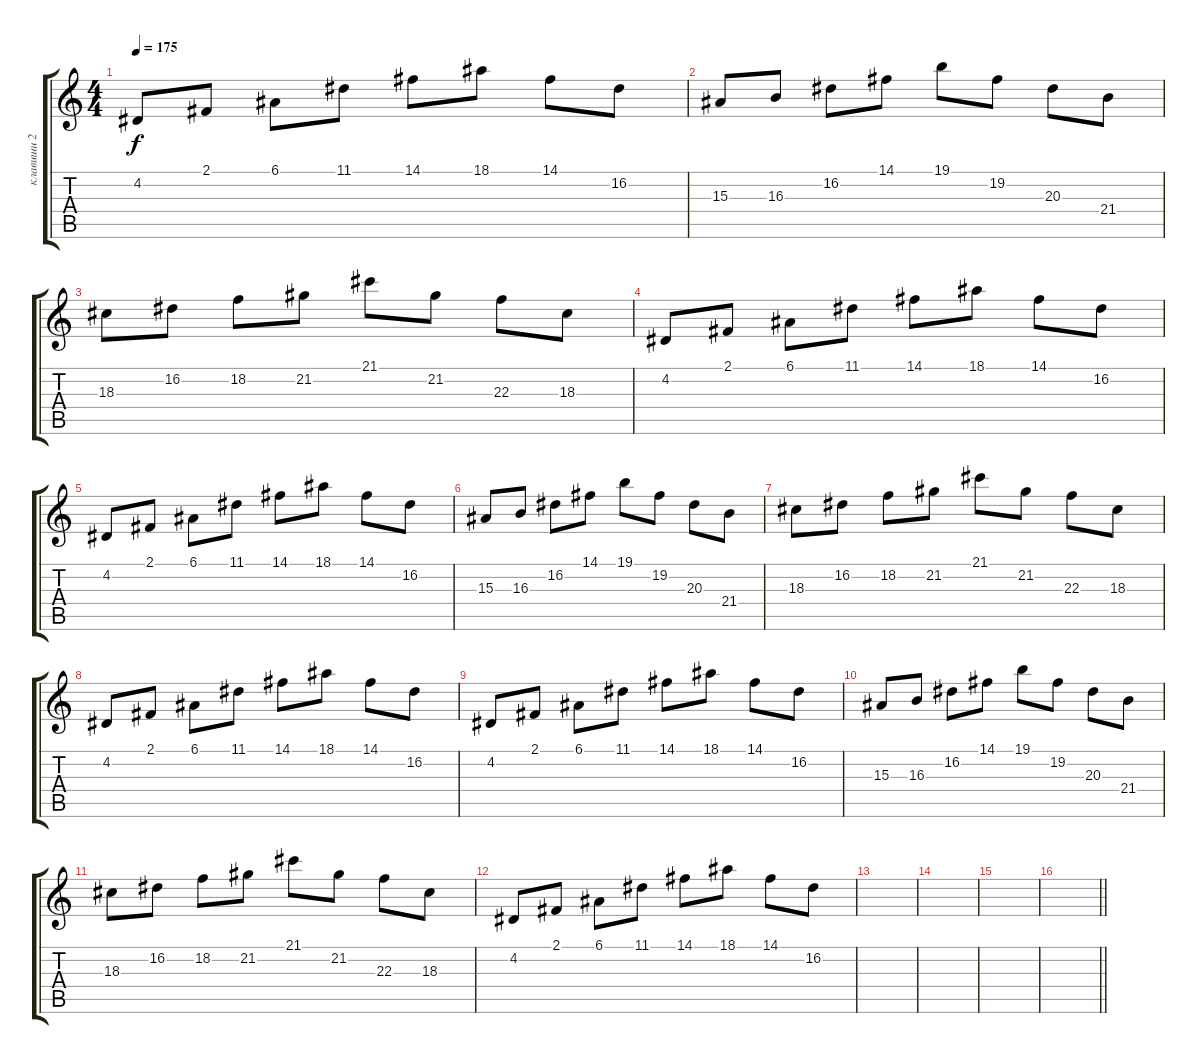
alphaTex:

\track ("клавиши 2" "клавиши 2") {instrument pizzicatostrings}
\staff {score tabs}
\tuning (E4 B3 G3 D3 A2 E2) {hide}
\ts (4 4)
\tempo 175
\clef g2
\ks c
4.2.8{dy f} 2.1.8 6.1.8 11.1.8 14.1.8 18.1.8 14.1.8 16.2.8 |
15.3.8 16.3.8 16.2.8 14.1.8 19.1.8 19.2.8 20.3.8 21.4.8 |
18.3.8 16.2.8 18.2.8 21.2.8 21.1.8 21.2.8 22.3.8 18.3.8 |
4.2.8 2.1.8 6.1.8 11.1.8 14.1.8 18.1.8 14.1.8 16.2.8 |
4.2.8 2.1.8 6.1.8 11.1.8 14.1.8 18.1.8 14.1.8 16.2.8 |
15.3.8 16.3.8 16.2.8 14.1.8 19.1.8 19.2.8 20.3.8 21.4.8 |
18.3.8 16.2.8 18.2.8 21.2.8 21.1.8 21.2.8 22.3.8 18.3.8 |
4.2.8 2.1.8 6.1.8 11.1.8 14.1.8 18.1.8 14.1.8 16.2.8 |
4.2.8 2.1.8 6.1.8 11.1.8 14.1.8 18.1.8 14.1.8 16.2.8 |
15.3.8 16.3.8 16.2.8 14.1.8 19.1.8 19.2.8 20.3.8 21.4.8 |
18.3.8 16.2.8 18.2.8 21.2.8 21.1.8 21.2.8 22.3.8 18.3.8 |
4.2.8 2.1.8 6.1.8 11.1.8 14.1.8 18.1.8 14.1.8 16.2.8 |
|
|
|
\barLineRight lightlight
